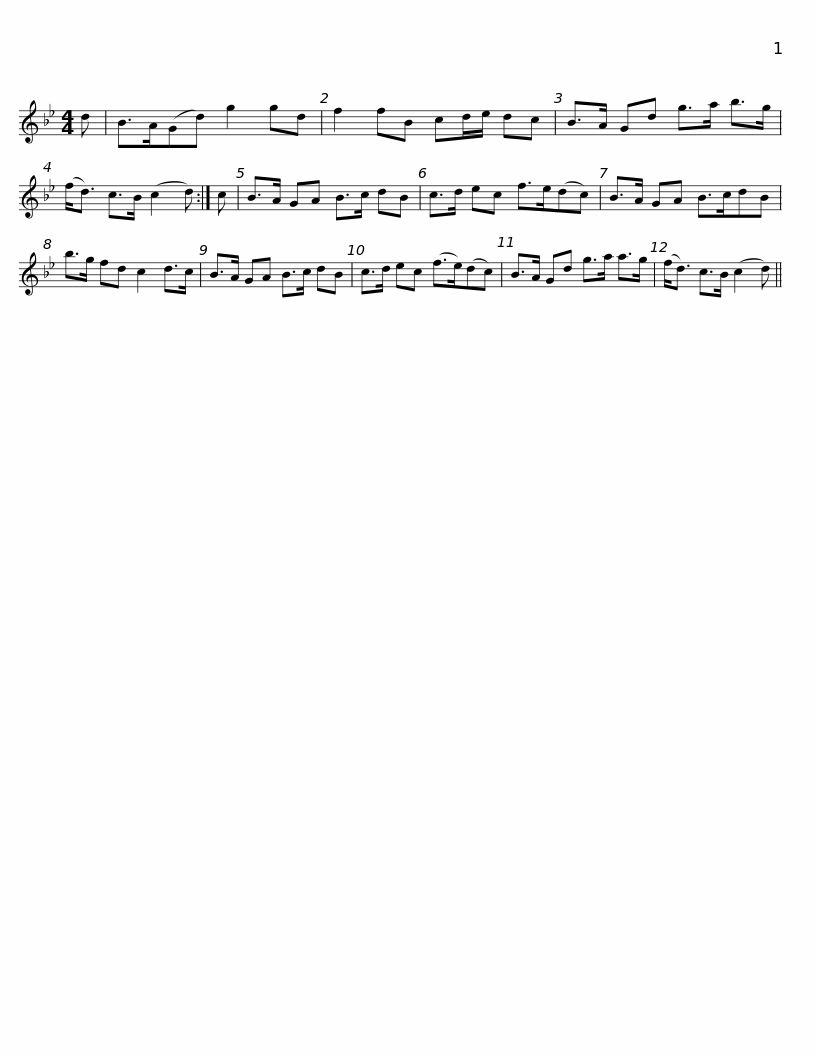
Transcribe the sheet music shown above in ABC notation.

X:1
L:1/8
M:4/4
I:linebreak $
K:Gmin
V:1 treble
V:1
 d | B>A(Gd) g2 gd | f2 fB cd/e/ dc | B>A Gd g>a b>g | (f<d) c>B (c2 d) :| %5
 c |$ B>A GA B>c dB | c>d ec f>e(dc) | B>A GA B>cdB | b>g fd c2 d>c | %10
 B>A GA B>c dB |$ c>d ec (f>e)(dc) | B>A Gd g>a a>g | (f<d) c>B (c2 d) || %14
